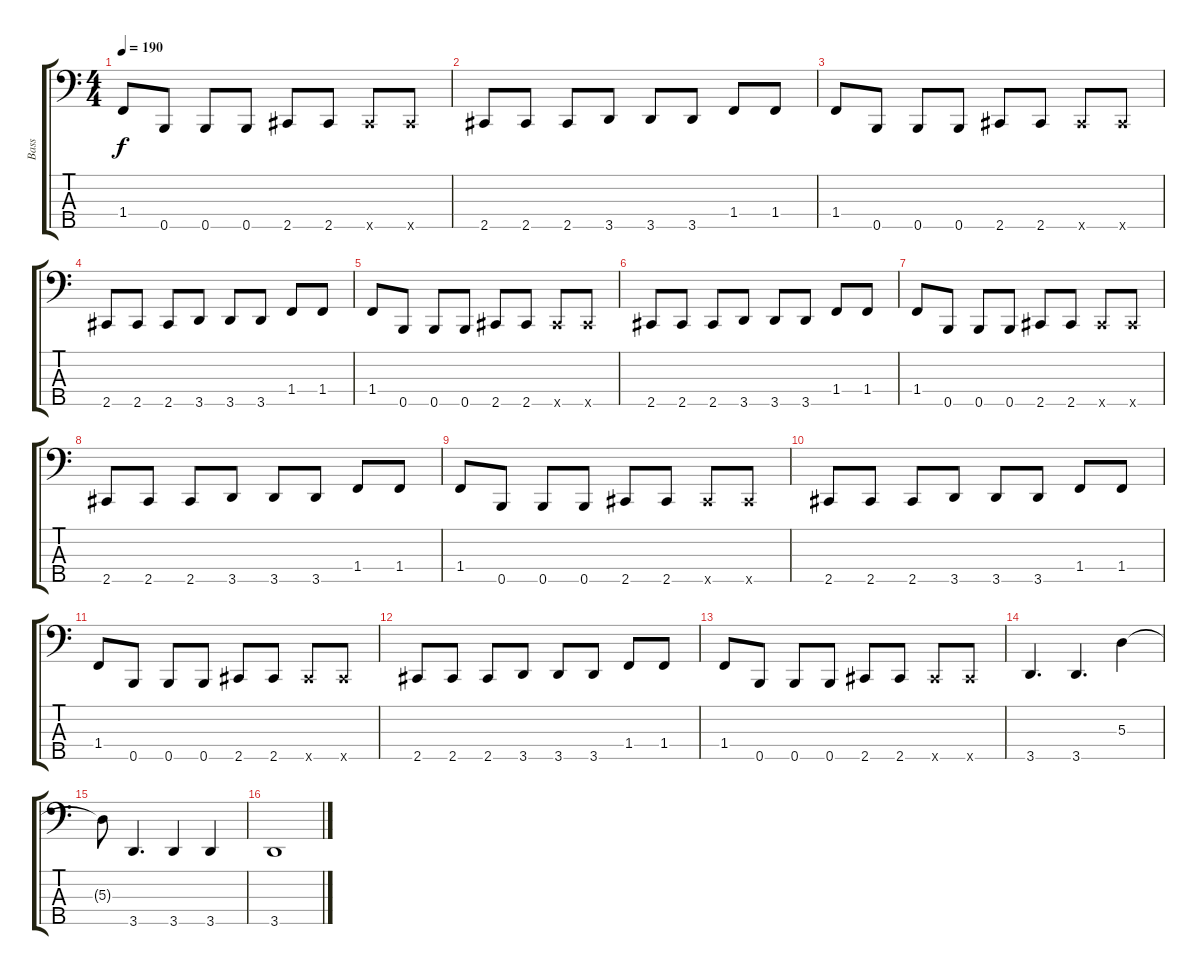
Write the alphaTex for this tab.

\track ("Bass" "Bass") {instrument electricbasspick}
\staff {score tabs}
\tuning (G2 D2 A1 E1 B0) {hide}
\ts (4 4)
\tempo 190
\clef f4
\ks c
1.4.8{dy f} 0.5.8 0.5.8 0.5.8 2.5.8 2.5.8 2.5{x}.8 2.5{x}.8 |
2.5.8 2.5.8 2.5.8 3.5.8 3.5.8 3.5.8 1.4.8 1.4.8 |
1.4.8 0.5.8 0.5.8 0.5.8 2.5.8 2.5.8 2.5{x}.8 2.5{x}.8 |
2.5.8 2.5.8 2.5.8 3.5.8 3.5.8 3.5.8 1.4.8 1.4.8 |
1.4.8 0.5.8 0.5.8 0.5.8 2.5.8 2.5.8 2.5{x}.8 2.5{x}.8 |
2.5.8 2.5.8 2.5.8 3.5.8 3.5.8 3.5.8 1.4.8 1.4.8 |
1.4.8 0.5.8 0.5.8 0.5.8 2.5.8 2.5.8 2.5{x}.8 2.5{x}.8 |
2.5.8 2.5.8 2.5.8 3.5.8 3.5.8 3.5.8 1.4.8 1.4.8 |
1.4.8 0.5.8 0.5.8 0.5.8 2.5.8 2.5.8 2.5{x}.8 2.5{x}.8 |
2.5.8 2.5.8 2.5.8 3.5.8 3.5.8 3.5.8 1.4.8 1.4.8 |
1.4.8 0.5.8 0.5.8 0.5.8 2.5.8 2.5.8 2.5{x}.8 2.5{x}.8 |
2.5.8 2.5.8 2.5.8 3.5.8 3.5.8 3.5.8 1.4.8 1.4.8 |
1.4.8 0.5.8 0.5.8 0.5.8 2.5.8 2.5.8 2.5{x}.8 2.5{x}.8 |
3.5.4{d} 3.5.4{d} 5.3.4 |
5.3{t}.8 3.5.4{d} 3.5.4 3.5.4 |
3.5.1
